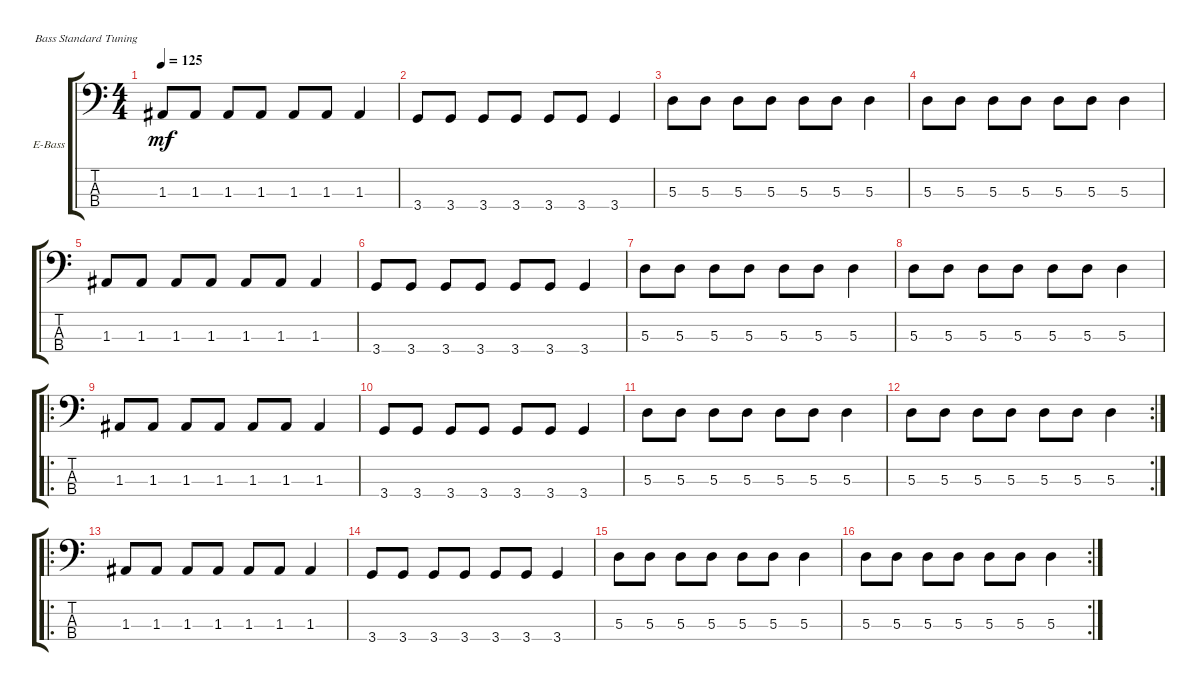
\defaultSystemsLayout 4
\bracketExtendMode groupsimilarinstruments
\firstSystemTrackNameOrientation horizontal
\otherSystemsTrackNameOrientation horizontal
\track ("Electric Bass" "E-Bass") {instrument electricbassfinger}
\staff {score tabs}
\tuning (G2 D2 A1 E1)
\ts (4 4)
\tempo 125
\clef f4
\scale
0.487395
\ks c
1.3.8{dy mf instrument electricbassfinger} 1.3.8 1.3.8 1.3.8 1.3.8 1.3.8 1.3.4 |
\scale
0.256303 3.4.8 3.4.8 3.4.8 3.4.8 3.4.8 3.4.8 3.4.4 |
\scale
0.256303 5.3.8 5.3.8 5.3.8 5.3.8 5.3.8 5.3.8 5.3.4 |
\scale
0.333333 5.3.8 5.3.8 5.3.8 5.3.8 5.3.8 5.3.8 5.3.4 |
\scale
0.333333 1.3.8 1.3.8 1.3.8 1.3.8 1.3.8 1.3.8 1.3.4 |
\scale
0.333333 3.4.8 3.4.8 3.4.8 3.4.8 3.4.8 3.4.8 3.4.4 |
5.3.8 5.3.8 5.3.8 5.3.8 5.3.8 5.3.8 5.3.4 |
5.3.8 5.3.8 5.3.8 5.3.8 5.3.8 5.3.8 5.3.4 |
\ro
1.3.8 1.3.8 1.3.8 1.3.8 1.3.8 1.3.8 1.3.4 |
3.4.8 3.4.8 3.4.8 3.4.8 3.4.8 3.4.8 3.4.4 |
5.3.8 5.3.8 5.3.8 5.3.8 5.3.8 5.3.8 5.3.4 |
\rc 2
5.3.8 5.3.8 5.3.8 5.3.8 5.3.8 5.3.8 5.3.4 |
\ro
1.3.8 1.3.8 1.3.8 1.3.8 1.3.8 1.3.8 1.3.4 |
3.4.8 3.4.8 3.4.8 3.4.8 3.4.8 3.4.8 3.4.4 |
5.3.8 5.3.8 5.3.8 5.3.8 5.3.8 5.3.8 5.3.4 |
\rc 2
5.3.8 5.3.8 5.3.8 5.3.8 5.3.8 5.3.8 5.3.4
